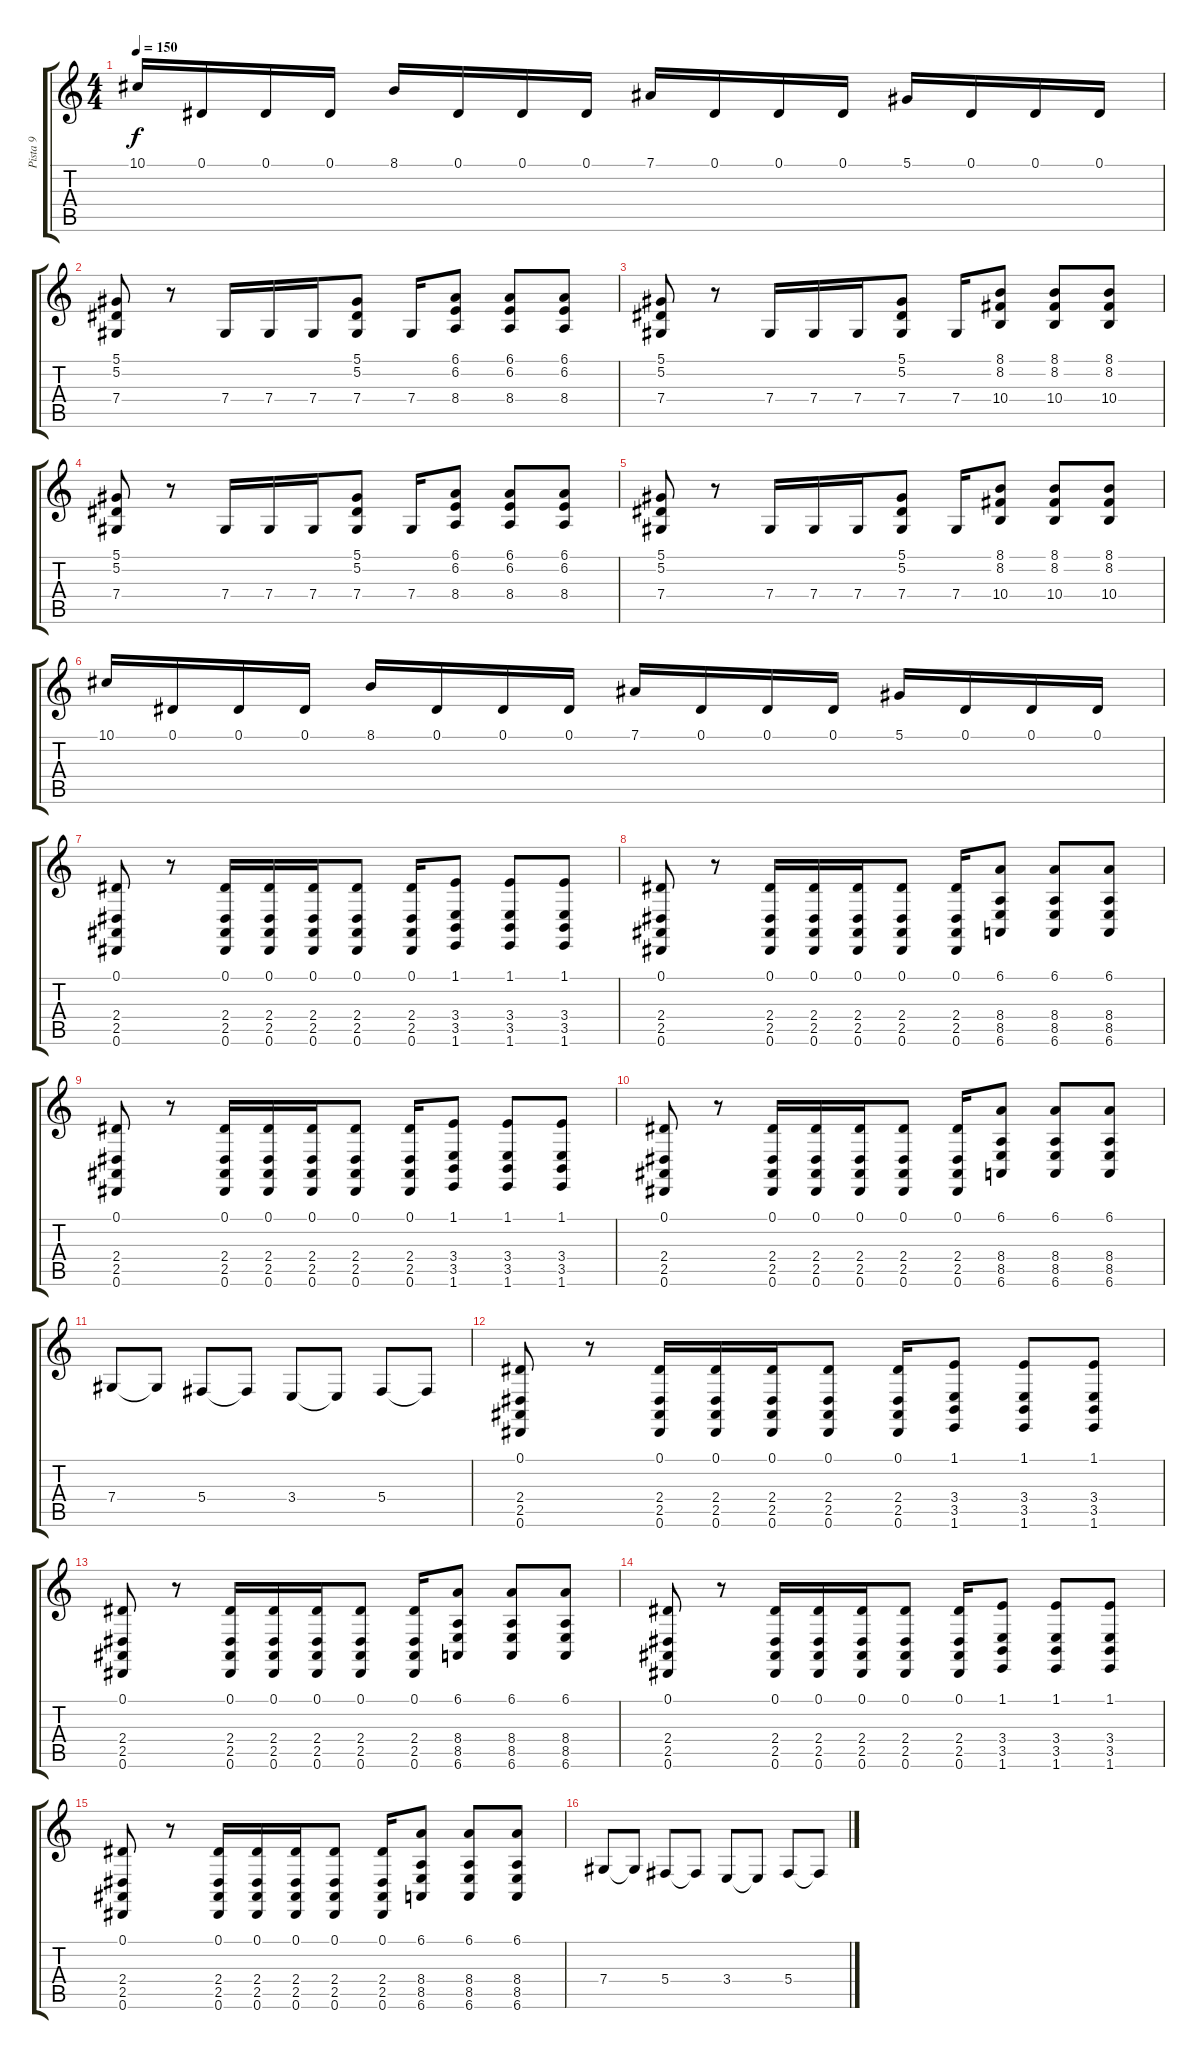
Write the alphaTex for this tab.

\track ("Pista 9" "Pista 9") {instrument stringensemble1}
\staff {score tabs}
\tuning (Eb4 Bb3 Gb3 Db3 Ab2 Eb2) {hide}
\ts (4 4)
\tempo 150
\clef g2
\ks c
10.1.16{dy f} 0.1.16 0.1.16 0.1.16 8.1.16 0.1.16 0.1.16 0.1.16 7.1.16 0.1.16 0.1.16 0.1.16 5.1.16 0.1.16 0.1.16 0.1.16 |
(5.1 5.2 7.4).8 r.8 7.4.16 7.4.16 7.4.16 (5.1 5.2 7.4).8 7.4.16 (6.1 6.2 8.4).8 (6.1 6.2 8.4).8 (6.1 6.2 8.4).8 |
(5.1 5.2 7.4).8 r.8 7.4.16 7.4.16 7.4.16 (5.1 5.2 7.4).8 7.4.16 (8.1 8.2 10.4).8 (8.1 8.2 10.4).8 (8.1 8.2 10.4).8 |
(5.1 5.2 7.4).8 r.8 7.4.16 7.4.16 7.4.16 (5.1 5.2 7.4).8 7.4.16 (6.1 6.2 8.4).8 (6.1 6.2 8.4).8 (6.1 6.2 8.4).8 |
(5.1 5.2 7.4).8 r.8 7.4.16 7.4.16 7.4.16 (5.1 5.2 7.4).8 7.4.16 (8.1 8.2 10.4).8 (8.1 8.2 10.4).8 (8.1 8.2 10.4).8 |
10.1.16 0.1.16 0.1.16 0.1.16 8.1.16 0.1.16 0.1.16 0.1.16 7.1.16 0.1.16 0.1.16 0.1.16 5.1.16 0.1.16 0.1.16 0.1.16 |
(0.1 2.4 2.5 0.6).8 r.8 (0.1 2.4 2.5 0.6).16 (0.1 2.4 2.5 0.6).16 (0.1 2.4 2.5 0.6).16 (0.1 2.4 2.5 0.6).8 (0.1 2.4 2.5 0.6).16 (1.1 3.4 3.5 1.6).8 (1.1 3.4 3.5 1.6).8 (1.1 3.4 3.5 1.6).8 |
(0.1 2.4 2.5 0.6).8 r.8 (0.1 2.4 2.5 0.6).16 (0.1 2.4 2.5 0.6).16 (0.1 2.4 2.5 0.6).16 (0.1 2.4 2.5 0.6).8 (0.1 2.4 2.5 0.6).16 (6.1 8.4 8.5 6.6).8 (6.1 8.4 8.5 6.6).8 (6.1 8.4 8.5 6.6).8 |
(0.1 2.4 2.5 0.6).8 r.8 (0.1 2.4 2.5 0.6).16 (0.1 2.4 2.5 0.6).16 (0.1 2.4 2.5 0.6).16 (0.1 2.4 2.5 0.6).8 (0.1 2.4 2.5 0.6).16 (1.1 3.4 3.5 1.6).8 (1.1 3.4 3.5 1.6).8 (1.1 3.4 3.5 1.6).8 |
(0.1 2.4 2.5 0.6).8 r.8 (0.1 2.4 2.5 0.6).16 (0.1 2.4 2.5 0.6).16 (0.1 2.4 2.5 0.6).16 (0.1 2.4 2.5 0.6).8 (0.1 2.4 2.5 0.6).16 (6.1 8.4 8.5 6.6).8 (6.1 8.4 8.5 6.6).8 (6.1 8.4 8.5 6.6).8 |
7.4.8 7.4{t}.8 5.4.8 5.4{t}.8 3.4.8 3.4{t}.8 5.4.8 5.4{t}.8 |
(0.1 2.4 2.5 0.6).8 r.8 (0.1 2.4 2.5 0.6).16 (0.1 2.4 2.5 0.6).16 (0.1 2.4 2.5 0.6).16 (0.1 2.4 2.5 0.6).8 (0.1 2.4 2.5 0.6).16 (1.1 3.4 3.5 1.6).8 (1.1 3.4 3.5 1.6).8 (1.1 3.4 3.5 1.6).8 |
(0.1 2.4 2.5 0.6).8 r.8 (0.1 2.4 2.5 0.6).16 (0.1 2.4 2.5 0.6).16 (0.1 2.4 2.5 0.6).16 (0.1 2.4 2.5 0.6).8 (0.1 2.4 2.5 0.6).16 (6.1 8.4 8.5 6.6).8 (6.1 8.4 8.5 6.6).8 (6.1 8.4 8.5 6.6).8 |
(0.1 2.4 2.5 0.6).8 r.8 (0.1 2.4 2.5 0.6).16 (0.1 2.4 2.5 0.6).16 (0.1 2.4 2.5 0.6).16 (0.1 2.4 2.5 0.6).8 (0.1 2.4 2.5 0.6).16 (1.1 3.4 3.5 1.6).8 (1.1 3.4 3.5 1.6).8 (1.1 3.4 3.5 1.6).8 |
(0.1 2.4 2.5 0.6).8 r.8 (0.1 2.4 2.5 0.6).16 (0.1 2.4 2.5 0.6).16 (0.1 2.4 2.5 0.6).16 (0.1 2.4 2.5 0.6).8 (0.1 2.4 2.5 0.6).16 (6.1 8.4 8.5 6.6).8 (6.1 8.4 8.5 6.6).8 (6.1 8.4 8.5 6.6).8 |
7.4.8 7.4{t}.8 5.4.8 5.4{t}.8 3.4.8 3.4{t}.8 5.4.8 5.4{t}.8
